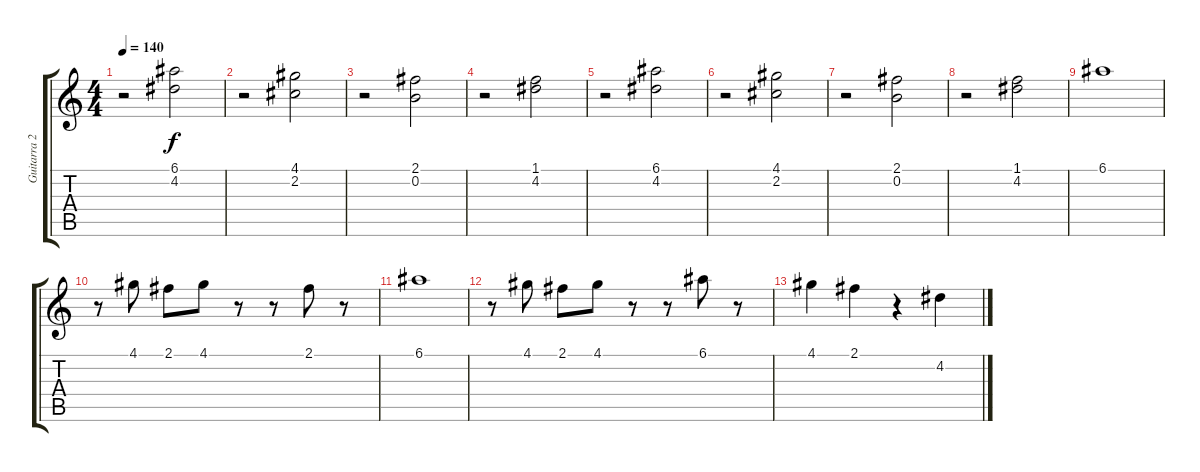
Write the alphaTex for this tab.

\track ("Guitarra 2 (clean)" "Guitarra 2") {instrument electricguitarclean}
\staff {score tabs}
\tuning (E4 B3 G3 D3 A2 D2) {hide}
\ts (4 4)
\tempo 140
\clef g2
\ks c
r.2{dy f} (6.1 4.2).2 |
r.2 (4.1 2.2).2 |
r.2 (2.1 0.2).2 |
r.2 (1.1 4.2).2 |
r.2 (6.1 4.2).2 |
r.2 (4.1 2.2).2 |
r.2 (2.1 0.2).2 |
r.2 (1.1 4.2).2 |
6.1.1 |
r.8 4.1.8 2.1.8 4.1.8 r.8 r.8 2.1.8 r.8 |
6.1.1 |
r.8 4.1.8 2.1.8 4.1.8 r.8 r.8 6.1.8 r.8 |
4.1.4 2.1.4 r.4 4.2.4
